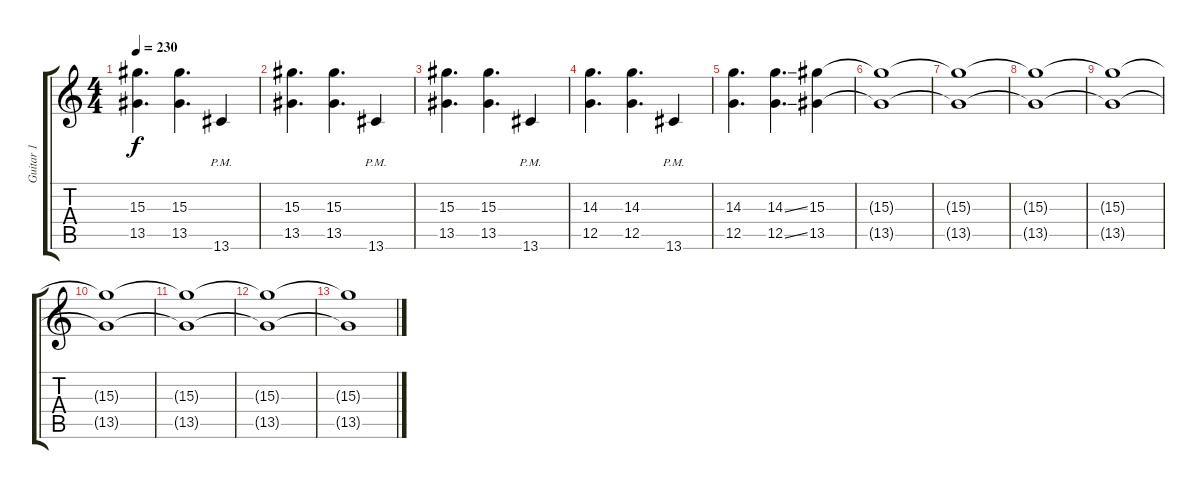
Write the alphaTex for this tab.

\track ("Guitar 1" "Guitar 1") {instrument distortionguitar}
\staff {score tabs}
\tuning (D4 A3 F3 C3 G2 C2) {hide}
\ts (4 4)
\tempo 230
\clef g2
\ks c
(15.3 13.5).4{d dy f} (15.3 13.5).4{d} 13.6{pm}.4 |
(15.3 13.5).4{d} (15.3 13.5).4{d} 13.6{pm}.4 |
(15.3 13.5).4{d} (15.3 13.5).4{d} 13.6{pm}.4 |
(14.3 12.5).4{d} (14.3 12.5).4{d} 13.6{pm}.4 |
(14.3 12.5).4{d} (14.3{ss} 12.5{ss}).4{d} (15.3 13.5).4 |
(15.3{t} 13.5{t}).1{volume 7} |
(15.3{t} 13.5{t}).1 |
(15.3{t} 13.5{t}).1 |
(15.3{t} 13.5{t}).1 |
(15.3{t} 13.5{t}).1 |
(15.3{t} 13.5{t}).1 |
(15.3{t} 13.5{t}).1 |
(15.3{t} 13.5{t}).1{volume 0}
